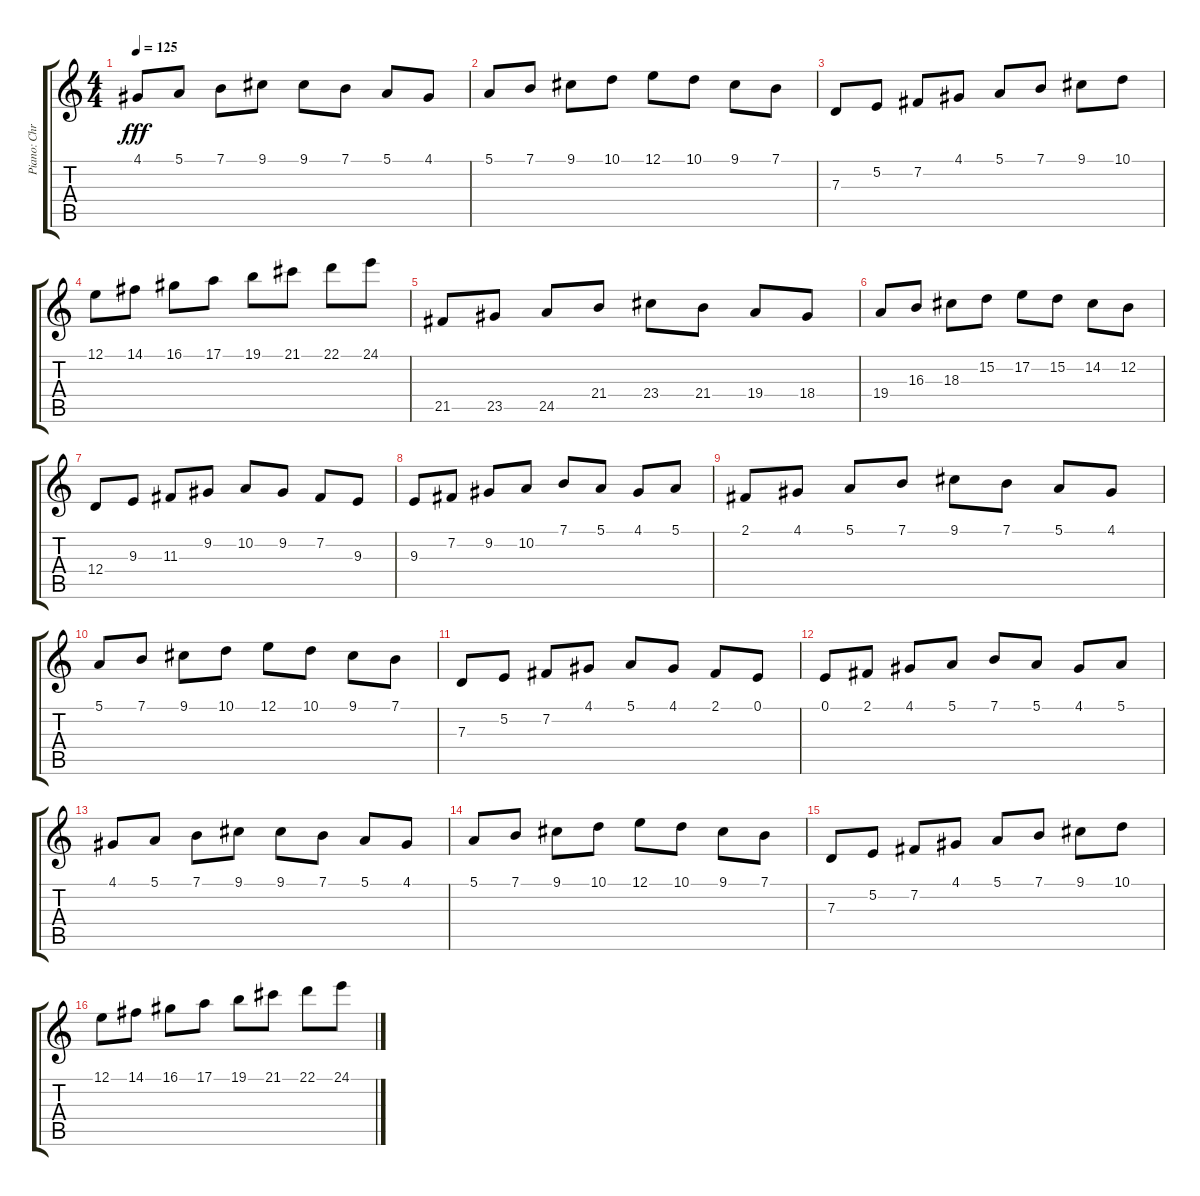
\track ("Piano: Christine McVie" "Piano: Chr") {instrument electricgrandpiano}
\staff {score tabs}
\tuning (E4 B3 G3 D3 A2 E2) {hide}
\ts (4 4)
\tempo 125
\clef g2
\ks c
4.1.8{dy fff} 5.1.8 7.1.8 9.1.8 9.1.8 7.1.8 5.1.8 4.1.8 |
5.1.8 7.1.8 9.1.8 10.1.8 12.1.8 10.1.8 9.1.8 7.1.8 |
7.3.8 5.2.8 7.2.8 4.1.8 5.1.8 7.1.8 9.1.8 10.1.8 |
12.1.8 14.1.8 16.1.8 17.1.8 19.1.8 21.1.8 22.1.8 24.1.8 |
21.5.8 23.5.8 24.5.8 21.4.8 23.4.8 21.4.8 19.4.8 18.4.8 |
19.4.8 16.3.8 18.3.8 15.2.8 17.2.8 15.2.8 14.2.8 12.2.8 |
12.4.8 9.3.8 11.3.8 9.2.8 10.2.8 9.2.8 7.2.8 9.3.8 |
9.3.8 7.2.8 9.2.8 10.2.8 7.1.8 5.1.8 4.1.8 5.1.8 |
2.1.8 4.1.8 5.1.8 7.1.8 9.1.8 7.1.8 5.1.8 4.1.8 |
5.1.8 7.1.8 9.1.8 10.1.8 12.1.8 10.1.8 9.1.8 7.1.8 |
7.3.8 5.2.8 7.2.8 4.1.8 5.1.8 4.1.8 2.1.8 0.1.8 |
0.1.8 2.1.8 4.1.8 5.1.8 7.1.8 5.1.8 4.1.8 5.1.8 |
4.1.8 5.1.8 7.1.8 9.1.8 9.1.8 7.1.8 5.1.8 4.1.8 |
5.1.8 7.1.8 9.1.8 10.1.8 12.1.8 10.1.8 9.1.8 7.1.8 |
7.3.8 5.2.8 7.2.8 4.1.8 5.1.8 7.1.8 9.1.8 10.1.8 |
12.1.8 14.1.8 16.1.8 17.1.8 19.1.8 21.1.8 22.1.8 24.1.8
